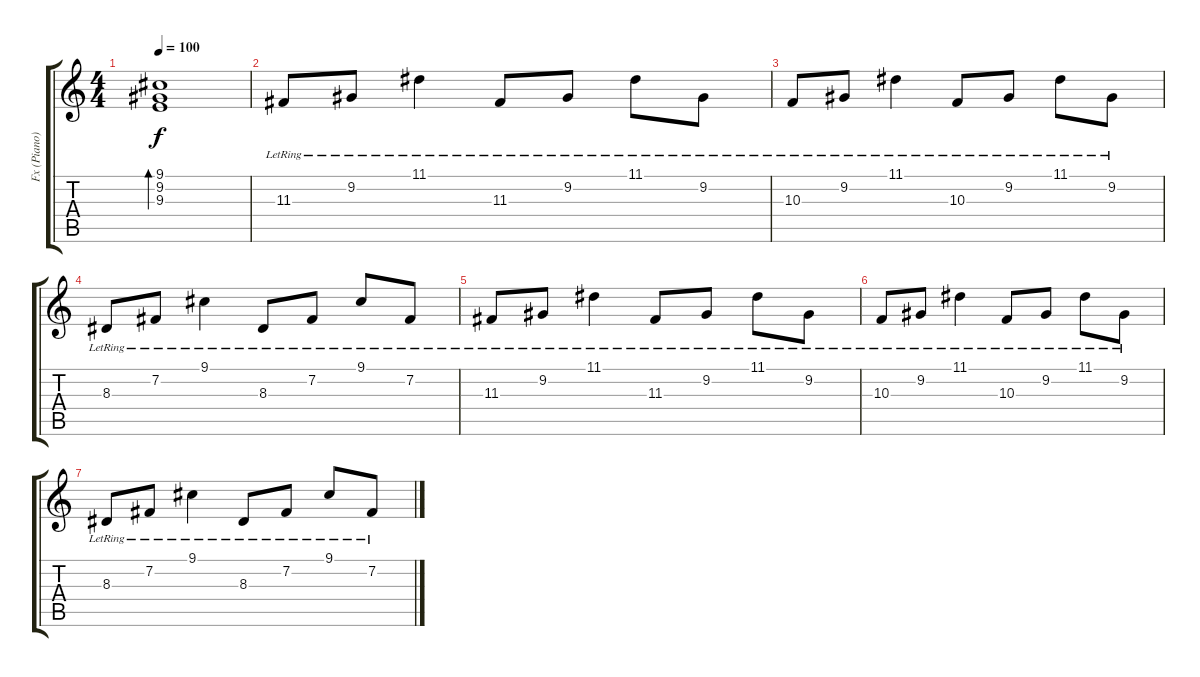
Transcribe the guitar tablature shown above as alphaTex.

\track ("Fx (Piano)" "Fx (Piano)") {instrument acousticgrandpiano}
\staff {score tabs}
\tuning (E4 B3 G3 D3 A2 E2) {hide}
\ts (4 4)
\tempo 100
\clef g2
\ks c
(9.1 9.2 9.3).1{bd 480 dy f} |
11.3{lr}.8 9.2{lr}.8 11.1{lr}.4 11.3{lr}.8 9.2{lr}.8 11.1{lr}.8 9.2{lr}.8 |
10.3{lr}.8 9.2{lr}.8 11.1{lr}.4 10.3{lr}.8 9.2{lr}.8 11.1{lr}.8 9.2{lr}.8 |
8.3{lr}.8 7.2{lr}.8 9.1{lr}.4 8.3{lr}.8 7.2{lr}.8 9.1{lr}.8 7.2{lr}.8 |
11.3{lr}.8 9.2{lr}.8 11.1{lr}.4 11.3{lr}.8 9.2{lr}.8 11.1{lr}.8 9.2{lr}.8 |
10.3{lr}.8 9.2{lr}.8 11.1{lr}.4 10.3{lr}.8 9.2{lr}.8 11.1{lr}.8 9.2{lr}.8 |
8.3{lr}.8 7.2{lr}.8 9.1{lr}.4 8.3{lr}.8 7.2{lr}.8 9.1{lr}.8 7.2{lr}.8
